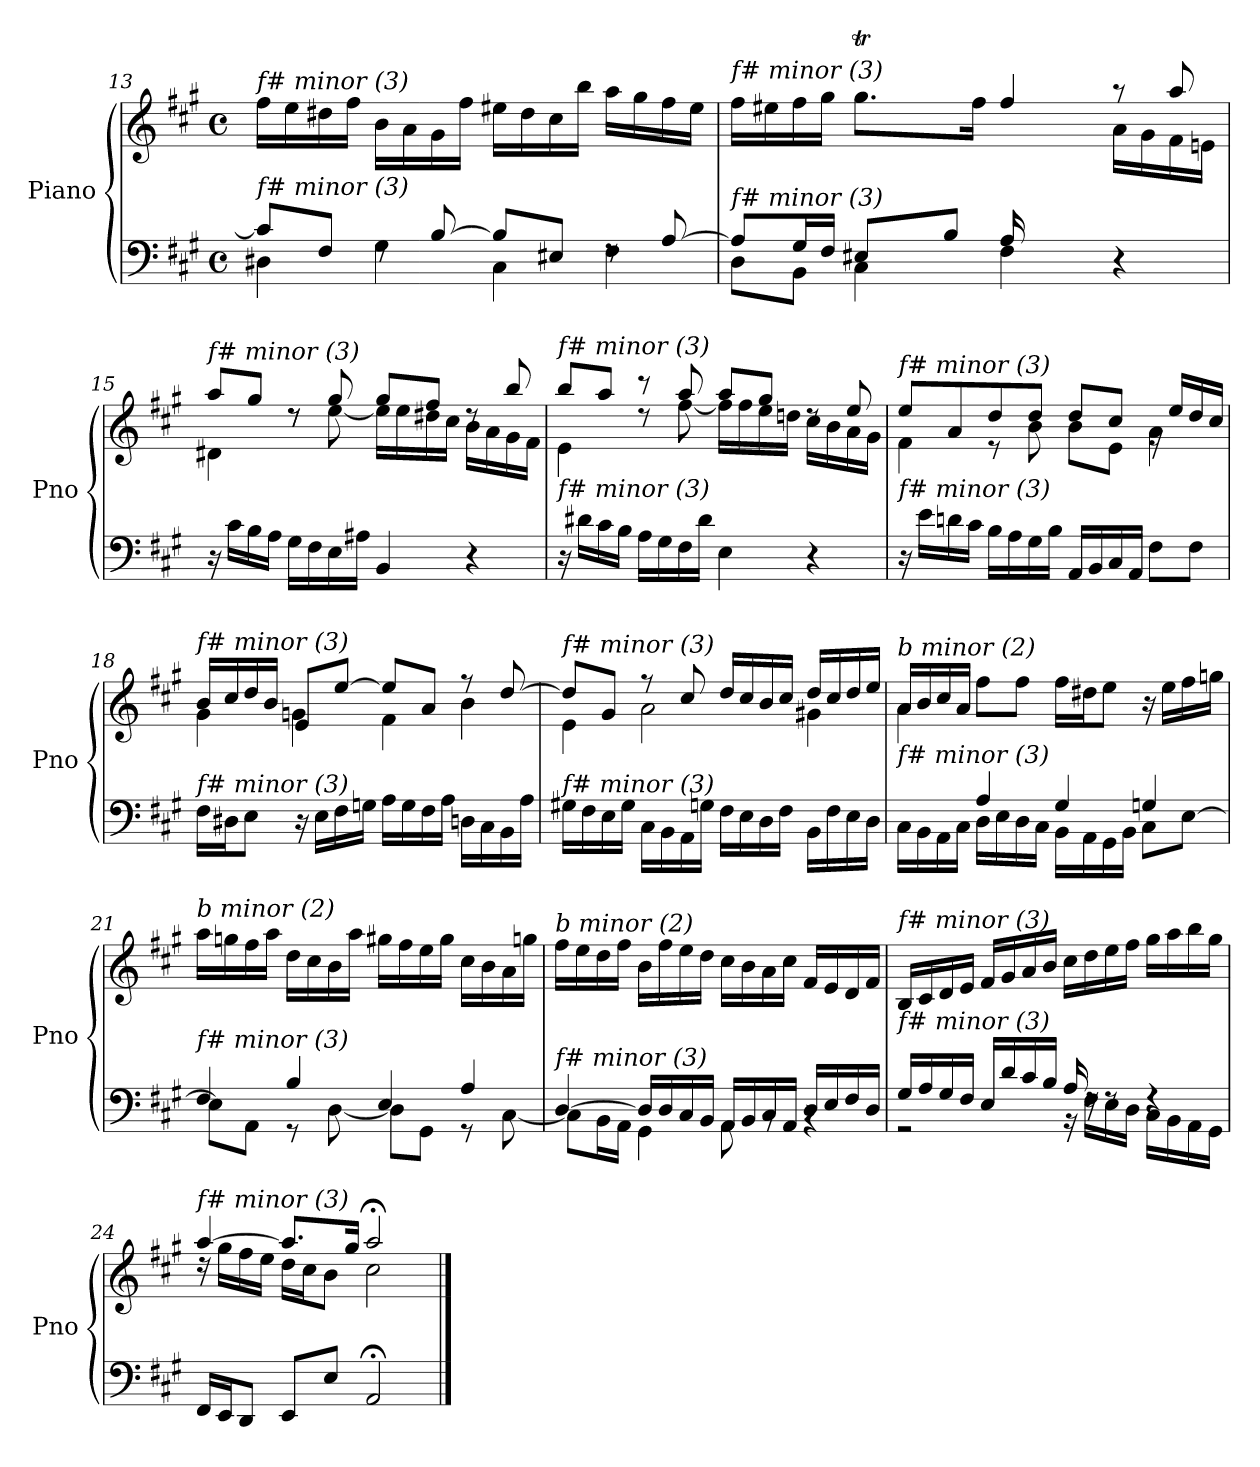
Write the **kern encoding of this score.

**kern	**kern
*part1	*part1
*staff2	*staff1
*I"Piano	*
*I'Pno	*
!!LO:LB:g=z
*clefF4	*clefG2
*k[f#c#g#]	*k[f#c#g#]
*M4/4	*M4/4
*met(c)	*met(c)
=13	=13
*^	*
!	!	!LO:TX:i:t=f# minor (3)
!LO:TX:i:t=f# minor (3)	!	!
8c#/L]	4D#X\	16ff#\LL
.	.	16ee\
8F#/J	.	16dd#X\
.	.	16ff#\JJ
8rF	4G#\	16b\LL
.	.	16a\
[8B/	.	16g#\
.	.	16ff#\JJ
8B/L]	4C#\	16ee#X\LL
.	.	16dd#\
8E#X/J	.	16cc#\
.	.	16bb\JJ
8rF	4F#\	16aa\LL
.	.	16gg#\
[8A/	.	16ff#\
.	.	16ee#\JJ
=14	=14	=14
*^	*	*^
*	*	*^	*	*^
*	*	*	*	*	*	*^
!	!	!	!	!LO:TX:i:t=f# minor (3)	!	!	!
!LO:TX:i:t=f# minor (3)	!	!	!	!	!	!	!
2ryy	4ryy	8A/L]	8D\L	16ff#\LL	2ryy	4ryy	2ryy
.	.	.	.	16ee#X\	.	.	.
.	.	16G#/L	8BB\J	16ff#\	.	.	.
.	.	16F#/JJ	.	16gg#\JJ	.	.	.
.	8.ryy	8E#X/L	4C#\	8.gg#t\L	.	32aaLLLyy	.
.	.	.	.	.	.	32gg#yy	.
.	.	.	.	.	.	32aaJyy	.
.	.	.	.	.	.	16.gg#JJyy	.
.	.	8B/J	.	.	.	.	.
.	2ryy	.	.	16ff#\Jk	.	2ryy	.
16A/LL	.	4F#\	2ryy	4ff#/	16ryy	.	2ryy
4..ryy	.	.	.	.	16dd\	.	.
.	.	.	.	.	16cc#\	.	.
.	.	.	.	.	16b\JJ	.	.
.	.	4r	.	8r	16a\LL	.	.
.	.	.	.	.	16g#\	.	.
.	.	.	.	8aa/	16f#\	.	.
.	16ryy	.	.	.	16en\JJ	16ryy	.
*	*v	*v	*v	*	*	*	*
*	*	*	*	*v	*v
!!LO:LB:g=z
=15	=15	=15	=15	=15
!	!	!LO:TX:i:t=f# minor (3)	!	!
!LO:TX:i:t=f# minor (3)	!	!	!	!
*v	*v	*	*	*
*	*	*v	*v
16r	8aa/L	4d#X\
16c#\LL	.	.
16B\	8gg#/J	.
16A\JJ	.	.
16G#\LL	8rdd	8rdd
16F#\	.	.
16E\	8gg#/	[8ee\
16A#X\JJ	.	.
4BB/	8gg#/L	16ee\LL]
.	.	16ee\
.	8ff#/J	16dd#X\
.	.	16cc#\JJ
4r	8rdd	16b\LL
.	.	16a\
.	8bb/	16g#\
.	.	16f#\JJ
=16	=16	=16
!	!LO:TX:i:t=f# minor (3)	!
!LO:TX:i:t=f# minor (3)	!	!
16r	8bb/L	4e\
16d#X\LL	.	.
16c#\	8aa/J	.
16B\JJ	.	.
16A\LL	8r	8rdd
16G#\	.	.
16F#\	8aa/	[8ff#\
16d#\JJ	.	.
4E\	8aa/L	16ff#\LL]
.	.	16ff#\
.	8gg#/J	16ee\
.	.	16ddn\JJ
4r	8rdd	16cc#\LL
.	.	16b\
.	8ee/	16a\
.	.	16g#\JJ
!!LO:LB:g=z	!!
=17	=17	=17
!	!LO:TX:i:t=f# minor (3)	!
!LO:TX:i:t=f# minor (3)	!	!
16r	8ee/L	4f#\
16e\LL	.	.
16dn\	8a/	.
16c#\JJ	.	.
16B\LL	8dd/	8r
16A\	.	.
16G#\	8dd/J	8b\
16B\JJ	.	.
16AA/LL	8dd/L	8b\L
16BB/	.	.
16C#/	8cc#/J	8e\J
16AA/JJ	.	.
8F#\L	16rg	4a\
.	16ee/LL	.
8F#\J	16dd/	.
.	16cc#/JJ	.
=18	=18	=18
!	!LO:TX:i:t=f# minor (3)	!
!LO:TX:i:t=f# minor (3)	!	!
16F#\LL	16b/LL	4g#\
16D#X\J	16cc#/	.
8E\J	16dd/	.
.	16b/JJ	.
16r	8e/L	4gn\
16E\LL	.	.
16F#\	[8ee/J	.
16Gn\JJ	.	.
16A\LL	8ee/L]	4f#\
16G\	.	.
16F#\	8a/J	.
16A\JJ	.	.
16Dn\LL	8r	4b\
16C#\	.	.
16BB\	[8dd/	.
16A\JJ	.	.
!!LO:LB:g=z	!!
=19	=19	=19
!	!LO:TX:i:t=f# minor (3)	!
!LO:TX:i:t=f# minor (3)	!	!
16G#X\LL	8dd/L]	4e\
16F#\	.	.
16E\	8g#/J	.
16G#\JJ	.	.
16C#\LL	8r	2a\
16BB\	.	.
16AA\	8cc#/	.
16Gn\JJ	.	.
16F#\LL	16dd/LL	.
16E\	16cc#/	.
16D\	16b/	.
16F#\JJ	16cc#/JJ	.
16BB\LL	16dd/LL	4g#X\
16F#\	16cc#/	.
16E\	16dd/	.
16D\JJ	16ee/JJ	.
!!LO:PB:g=z
=20	=20	=20
*^	*	*^
*	*^	*	*	*
!	!	!	!LO:TX:i:t=b minor (2)	!	!
!LO:TX:i:t=f# minor (3)	!	!	!	!	!
4ryy	16C#\LL	4ryy	16a/LL	4a\	4ryy
.	16BB\	.	16b/	.	.
.	16AA\	.	16cc#/	.	.
.	16C#\JJ	.	16a/JJ	.	.
2.ryy	4A/	16D\LL	8ff#\L	2.ryy	2.ryy
.	.	16E\	.	.	.
.	.	16D\	8ff#\J	.	.
.	.	16C#\JJ	.	.	.
.	4G#/	16BB\LL	16ff#\LL	.	.
.	.	16AA\	16dd#X\J	.	.
.	.	16GG#\	8ee\J	.	.
.	.	16BB\JJ	.	.	.
.	4Gn/	8C#\L	16r	.	.
.	.	.	16ee\LL	.	.
.	.	[8E\J	16ff#\	.	.
.	.	.	16ggn\JJ	.	.
*	*v	*v	*	*	*
*	*	*v	*v	*v
=21	=21	=21
!	!	!LO:TX:i:t=b minor (2)
!LO:TX:i:t=f# minor (3)	!	!
4F#/	8E\L]	16aa\LL
.	.	16ggn\
.	8AA\J	16ff#\
.	.	16aa\JJ
4B/	8r	16dd\LL
.	.	16cc#\
.	[8D\	16b\
.	.	16aa\JJ
4E/	8D\L]	16gg#X\LL
.	.	16ff#\
.	8GG#\J	16ee\
.	.	16gg#\JJ
4A/	8r	16cc#\LL
.	.	16b\
.	[8C#\	16a\
.	.	16ggn\JJ
!!LO:PB:g=z
=22	=22	=22
!	!	!LO:TX:i:t=b minor (2)
!LO:TX:i:t=f# minor (3)	!	!
[4D/	8C#\L]	16ff#\LL
.	.	16ee\
.	16BB\L	16dd\
.	16AA\JJ	16ff#\JJ
16D/LL]	4GG#\	16b\LL
16D/	.	16ff#\
16C#/	.	16ee\
16BB/JJ	.	16dd\JJ
16AA/LL	8AA\	16cc#\LL
16BB/	.	16b\
16C#/	8rBB	16a\
16AA/JJ	.	16cc#\JJ
16D/LL	4rBB	16f#/LL
16E/	.	16e/
16F#/	.	16d/
16D/JJ	.	16f#/JJ
=23	=23	=23
!	!	!LO:TX:i:t=f# minor (3)
!LO:TX:i:t=f# minor (3)	!	!
16G#/LL	2r	16B/LL
16A/	.	16c#/
16G#/	.	16d/
16F#/JJ	.	16e/JJ
16E/LL	.	16f#/LL
16d/	.	16g#/
16c#/	.	16a/
16B/JJ	.	16b/JJ
16A/	16r	16cc#\LL
16rF	16F#\LL	16dd\
8rF	16E\	16ee\
.	16D\JJ	16ff#\JJ
4rF	16C#\LL	16gg#\LL
.	16BB\	16aa\
.	16AA\	16bb\
.	16GG#\JJ	16gg#\JJ
!!LO:LB:g=z
=24	=24	=24
*	*	*^
!	!	!LO:TX:i:t=f# minor (3)	!
!LO:TX:i:t=f# minor (3)	!	!	!
*v	*v	*	*
16FF#/LL	[4aa/	16rdd
16EE/J	.	16gg#\LL
8DD/J	.	16ff#\
.	.	16ee\JJ
8EE/L	8.aa/L]	16dd\LL
.	.	16cc#\J
8E/J	.	8b\J
.	16gg#/Jk	.
2AA;/	2aa;</	2cc#\
*	*v	*v
==	==
*-	*-
